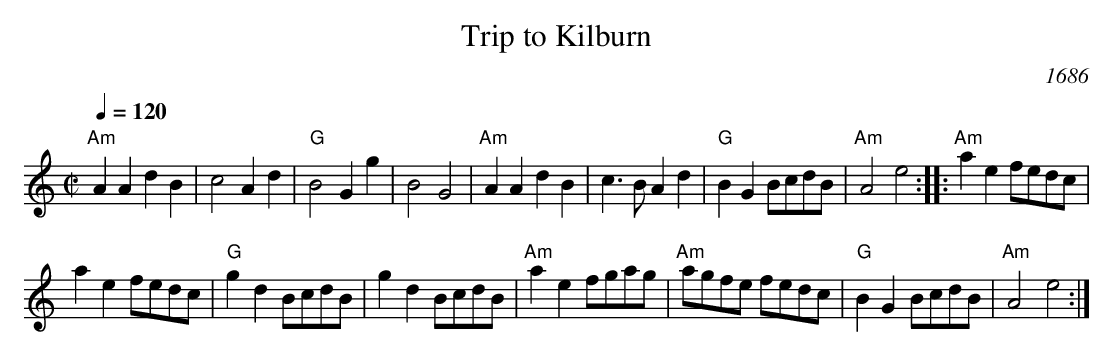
X:1
T:Trip to Kilburn     %Tune name
C:1686     %Tune composer
Q:1/4=120     %Tempo
|:
M:C|     %Meter
L:1/8     %
K:Am
"Am"A2 A2 d2 B2 |c4 A2 d2 |"G"B4 G2 g2 |B4 G4 |"Am"A2 A2 d2 B2 |c3 B A2 d2 |"G"B2 G2 BcdB |"Am"A4 e4 ::"Am"a2 e2 fedc |
a2 e2 fedc |"G"g2 d2 BcdB |g2 d2 BcdB |"Am"a2 e2 fgag |"Am"agfe fedc |"G"B2 G2 BcdB |"Am"A4 e4 :|
